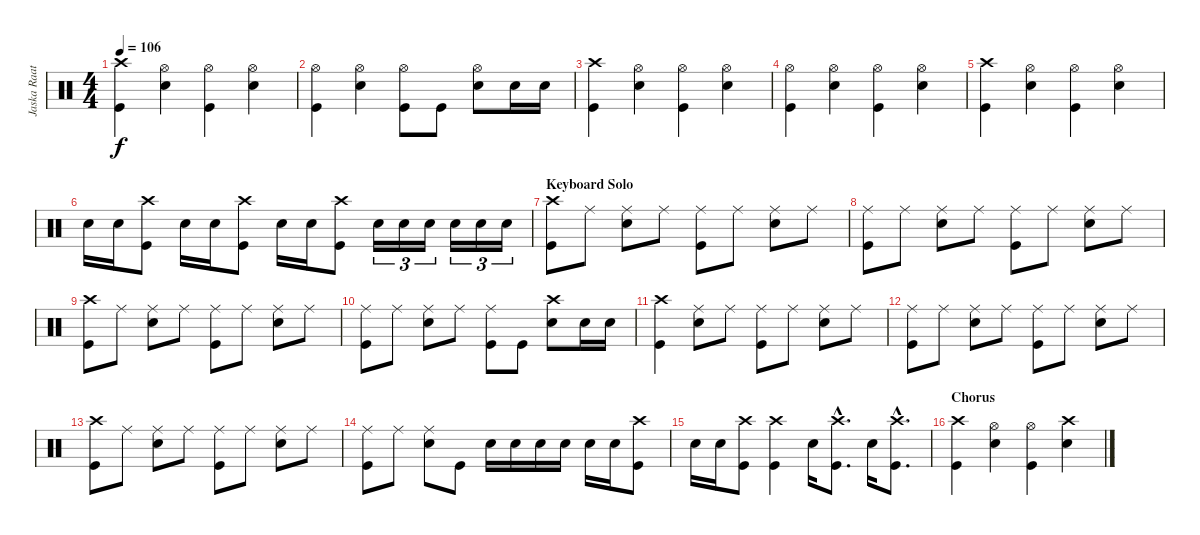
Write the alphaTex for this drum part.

\track ("Jaska Raatikainen" "Jaska Raat") {instrument percussion}
\staff {score}
\articulation defaults
\ts (4 4)
\tempo 106
\clef neutral
\ks c
("Crash high (hit)" "Kick (hit)").4{dy f} ("Hi-Hat (open)" "Snare (hit) 2").4 ("Hi-Hat (open)" "Kick (hit)").4 ("Hi-Hat (open)" "Snare (hit) 2").4 |
("Hi-Hat (open)" "Kick (hit)").4 ("Hi-Hat (open)" "Snare (hit) 2").4 ("Hi-Hat (open)" "Kick (hit)").8 "Kick (hit)".8 ("Hi-Hat (open)" "Snare (hit) 2").8 "Snare (hit) 2".16 "Snare (hit) 2".16 |
("Crash high (hit)" "Kick (hit)").4 ("Hi-Hat (open)" "Snare (hit) 2").4 ("Hi-Hat (open)" "Kick (hit)").4 ("Hi-Hat (open)" "Snare (hit) 2").4 |
("Hi-Hat (open)" "Kick (hit)").4 ("Hi-Hat (open)" "Snare (hit) 2").4 ("Hi-Hat (open)" "Kick (hit)").4 ("Hi-Hat (open)" "Snare (hit) 2").4 |
("Crash high (hit)" "Kick (hit)").4 ("Hi-Hat (open)" "Snare (hit) 2").4 ("Hi-Hat (open)" "Kick (hit)").4 ("Hi-Hat (open)" "Snare (hit) 2").4 |
"Snare (hit) 2".16 "Snare (hit) 2".16 ("Crash high (hit)" "Kick (hit)").8 "Snare (hit) 2".16 "Snare (hit) 2".16 ("Crash high (hit)" "Kick (hit)").8 "Snare (hit) 2".16 "Snare (hit) 2".16 ("Crash high (hit)" "Kick (hit)").8 "Snare (hit) 2".16{tu (3 2)} "Snare (hit) 2".16{tu (3 2)} "Snare (hit) 2".16{tu (3 2)} "Snare (hit) 2".16{tu (3 2)} "Snare (hit) 2".16{tu (3 2)} "Snare (hit) 2".16{tu (3 2)} |
\section ("" "Keyboard Solo")
("Crash high (hit)" "Kick (hit)").8 "Ride (middle)".8 ("Ride (middle)" "Snare (hit) 2").8 "Ride (middle)".8 ("Ride (middle)" "Kick (hit)").8 "Ride (middle)".8 ("Ride (middle)" "Snare (hit) 2").8 "Ride (middle)".8 |
("Ride (middle)" "Kick (hit)").8 "Ride (middle)".8 ("Ride (middle)" "Snare (hit) 2").8 "Ride (middle)".8 ("Ride (middle)" "Kick (hit)").8 "Ride (middle)".8 ("Ride (middle)" "Snare (hit) 2").8 "Ride (middle)".8 |
("Crash high (hit)" "Kick (hit)").8 "Ride (middle)".8 ("Ride (middle)" "Snare (hit) 2").8 "Ride (middle)".8 ("Ride (middle)" "Kick (hit)").8 "Ride (middle)".8 ("Ride (middle)" "Snare (hit) 2").8 "Ride (middle)".8 |
("Ride (middle)" "Kick (hit)").8 "Ride (middle)".8 ("Ride (middle)" "Snare (hit) 2").8 "Ride (middle)".8 ("Ride (middle)" "Kick (hit)").8 "Kick (hit)".8 ("Crash high (hit)" "Snare (hit) 2").8 "Snare (hit) 2".16 "Snare (hit) 2".16 |
("Crash high (hit)" "Kick (hit)").4 ("Ride (middle)" "Snare (hit) 2").8 "Ride (middle)".8 ("Ride (middle)" "Kick (hit)").8 "Ride (middle)".8 ("Ride (middle)" "Snare (hit) 2").8 "Ride (middle)".8 |
("Ride (middle)" "Kick (hit)").8 "Ride (middle)".8 ("Ride (middle)" "Snare (hit) 2").8 "Ride (middle)".8 ("Ride (middle)" "Kick (hit)").8 "Ride (middle)".8 ("Ride (middle)" "Snare (hit) 2").8 "Ride (middle)".8 |
("Crash high (hit)" "Kick (hit)").8 "Ride (middle)".8 ("Ride (middle)" "Snare (hit) 2").8 "Ride (middle)".8 ("Ride (middle)" "Kick (hit)").8 "Ride (middle)".8 ("Ride (middle)" "Snare (hit) 2").8 "Ride (middle)".8 |
("Ride (middle)" "Kick (hit)").8 "Ride (middle)".8 ("Ride (middle)" "Snare (hit) 2").8 "Kick (hit)".8 "Snare (hit) 2".16 "Snare (hit) 2".16 "Snare (hit) 2".16 "Snare (hit) 2".16 "Snare (hit) 2".16 "Snare (hit) 2".16 ("Crash high (hit)" "Kick (hit)").8 |
"Snare (hit) 2".16 "Snare (hit) 2".16 ("Crash high (hit)" "Kick (hit)").8 ("Crash high (hit)" "Kick (hit)").4 "Snare (hit) 2".16 ("Crash high (hit)"{hac} "Kick (hit)"{hac}).8{d} "Snare (hit) 2".16 ("Crash high (hit)"{hac} "Kick (hit)"{hac}).8{d} |
\section ("" "Chorus")
("Crash high (hit)" "Kick (hit)").4 ("Hi-Hat (open)" "Snare (hit) 2").4 ("Hi-Hat (open)" "Kick (hit)").4 ("Crash high (hit)" "Snare (hit) 2").4
